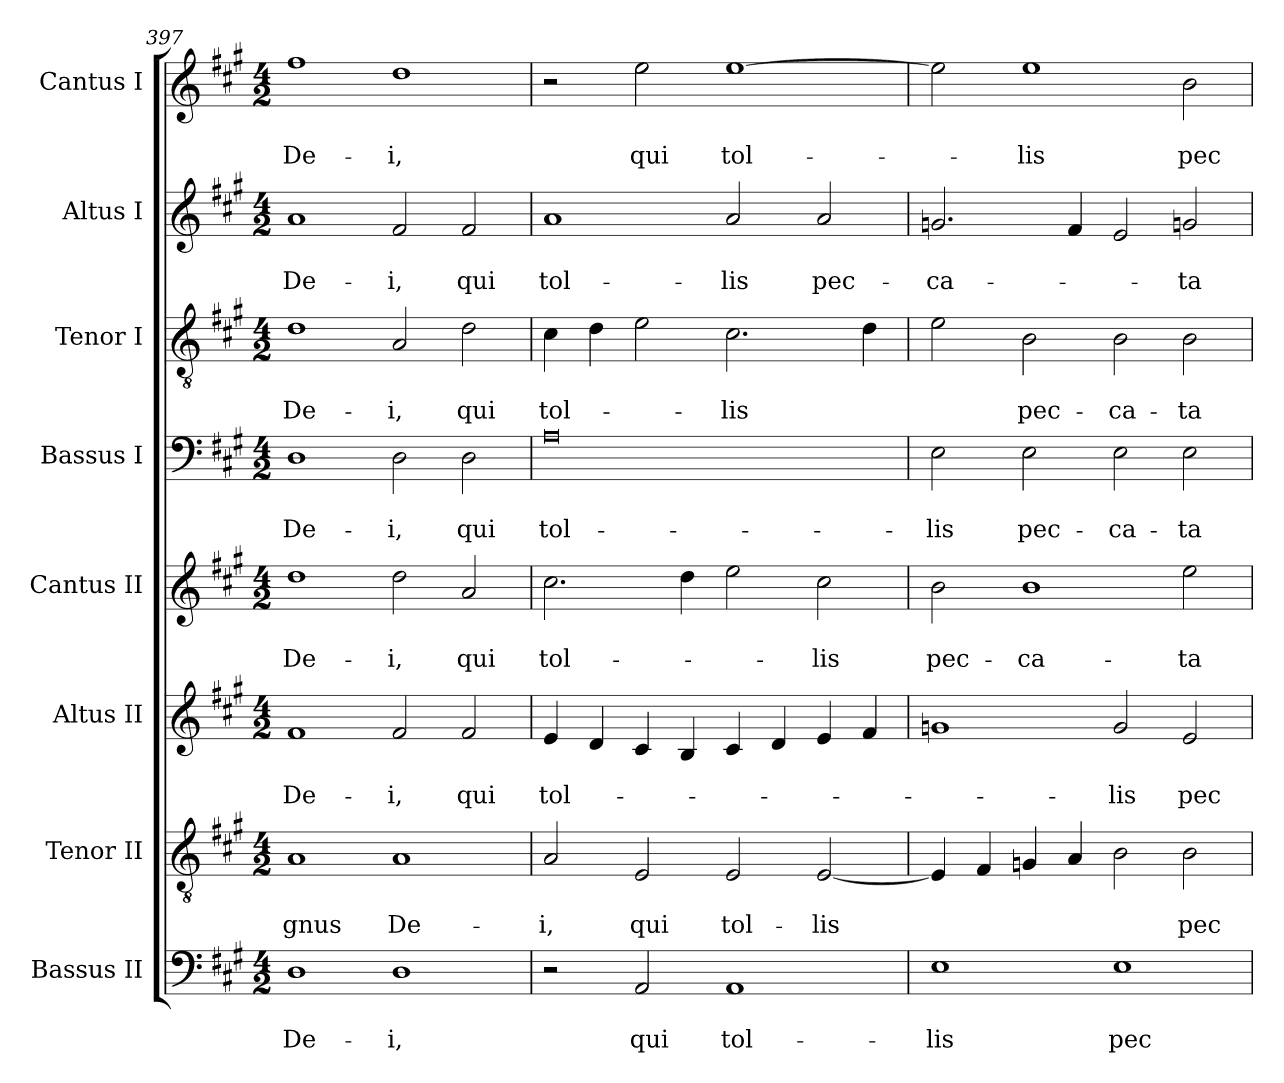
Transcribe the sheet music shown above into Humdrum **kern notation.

**kern	**text	**text	**kern	**text	**text	**kern	**text	**text	**kern	**text	**text	**kern	**text	**text	**kern	**text	**text	**kern	**text	**text	**kern	**text	**text
*part8	*part8	*part8	*part7	*part7	*part7	*part6	*part6	*part6	*part5	*part5	*part5	*part4	*part4	*part4	*part3	*part3	*part3	*part2	*part2	*part2	*part1	*part1	*part1
*staff8	*staff8	*staff8	*staff7	*staff7	*staff7	*staff6	*staff6	*staff6	*staff5	*staff5	*staff5	*staff4	*staff4	*staff4	*staff3	*staff3	*staff3	*staff2	*staff2	*staff2	*staff1	*staff1	*staff1
*I"Bassus II	*	*	*I"Tenor II	*	*	*I"Altus II	*	*	*I"Cantus II	*	*	*I"Bassus I	*	*	*I"Tenor I	*	*	*I"Altus I	*	*	*I"Cantus I	*	*
*I'B II	*	*	*I'T II	*	*	*I'A II	*	*	*I'C II	*	*	*I'B I	*	*	*I'T I	*	*	*I'A I	*	*	*I'C I	*	*
*clefF4	*	*	*clefGv2	*	*	*clefG2	*	*	*clefG2	*	*	*clefF4	*	*	*clefGv2	*	*	*clefG2	*	*	*clefG2	*	*
*k[f#c#g#]	*	*	*k[f#c#g#]	*	*	*k[f#c#g#]	*	*	*k[f#c#g#]	*	*	*k[f#c#g#]	*	*	*k[f#c#g#]	*	*	*k[f#c#g#]	*	*	*k[f#c#g#]	*	*
*A:	*	*	*A:	*	*	*A:	*	*	*A:	*	*	*A:	*	*	*A:	*	*	*A:	*	*	*A:	*	*
*M4/2	*	*	*M4/2	*	*	*M4/2	*	*	*M4/2	*	*	*M4/2	*	*	*M4/2	*	*	*M4/2	*	*	*M4/2	*	*
=397	=397	=397	=397	=397	=397	=397	=397	=397	=397	=397	=397	=397	=397	=397	=397	=397	=397	=397	=397	=397	=397	=397	=397
1D	.	De-	1A	.	-gnus	1f#	.	De-	1dd	.	De-	1D	.	De-	1d	.	De-	1a	.	De-	1ff#	.	De-
1D	.	-i,	1A	.	De-	2f#/	.	-i,	2dd\	.	-i,	2D\	.	-i,	2A/	.	-i,	2f#/	.	-i,	1dd	.	-i,
.	.	.	.	.	.	2f#/	.	qui	2a/	.	qui	2D\	.	qui	2d\	.	qui	2f#/	.	qui	.	.	.
!!LO:PB:g=z
=398	=398	=398	=398	=398	=398	=398	=398	=398	=398	=398	=398	=398	=398	=398	=398	=398	=398	=398	=398	=398	=398	=398	=398
2r	.	.	2A/	.	-i,	4e/	.	tol-	2.cc#\	.	tol-	0A	.	tol-	4c#\	.	tol-	1a	.	tol-	2r	.	.
.	.	.	.	.	.	4d/	.	.	.	.	.	.	.	.	4d\	.	.	.	.	.	.	.	.
2AA/	.	qui	2E/	.	qui	4c#/	.	.	.	.	.	.	.	.	2e\	.	.	.	.	.	2ee\	.	qui
.	.	.	.	.	.	4B/	.	.	4dd\	.	.	.	.	.	.	.	.	.	.	.	.	.	.
1AA	.	tol-	2E/	.	tol-	4c#/	.	.	2ee\	.	.	.	.	.	2.c#\	.	-lis	2a/	.	-lis	[1ee	.	tol-
.	.	.	.	.	.	4d/	.	.	.	.	.	.	.	.	.	.	.	.	.	.	.	.	.
.	.	.	[2E/	.	-lis	4e/	.	.	2cc#\	.	-lis	.	.	.	.	.	.	2a/	.	pec-	.	.	.
.	.	.	.	.	.	4f#/	.	.	.	.	.	.	.	.	4d\	.	.	.	.	.	.	.	.
=399	=399	=399	=399	=399	=399	=399	=399	=399	=399	=399	=399	=399	=399	=399	=399	=399	=399	=399	=399	=399	=399	=399	=399
1E	.	-lis	4E/]	.	.	1gn	.	.	2b\	.	pec-	2E\	.	-lis	2e\	.	.	2.gn/	.	-ca-	2ee\]	.	.
.	.	.	4F#/	.	.	.	.	.	.	.	.	.	.	.	.	.	.	.	.	.	.	.	.
.	.	.	4Gn/	.	.	.	.	.	1b	.	-ca-	2E\	.	pec-	2B\	.	pec-	.	.	.	1ee	.	-lis
.	.	.	4A/	.	.	.	.	.	.	.	.	.	.	.	.	.	.	4f#/	.	.	.	.	.
1E	.	pec-	2B\	.	.	2g/	.	-lis	.	.	.	2E\	.	-ca-	2B\	.	-ca-	2e/	.	.	.	.	.
.	.	.	2B\	.	pec-	2e/	.	pec-	2ee\	.	-ta	2E\	.	-ta	2B\	.	-ta	2gn/	.	-ta	2b\	.	pec-
=	=	=	=	=	=	=	=	=	=	=	=	=	=	=	=	=	=	=	=	=	=	=	=
*-	*-	*-	*-	*-	*-	*-	*-	*-	*-	*-	*-	*-	*-	*-	*-	*-	*-	*-	*-	*-	*-	*-	*-
